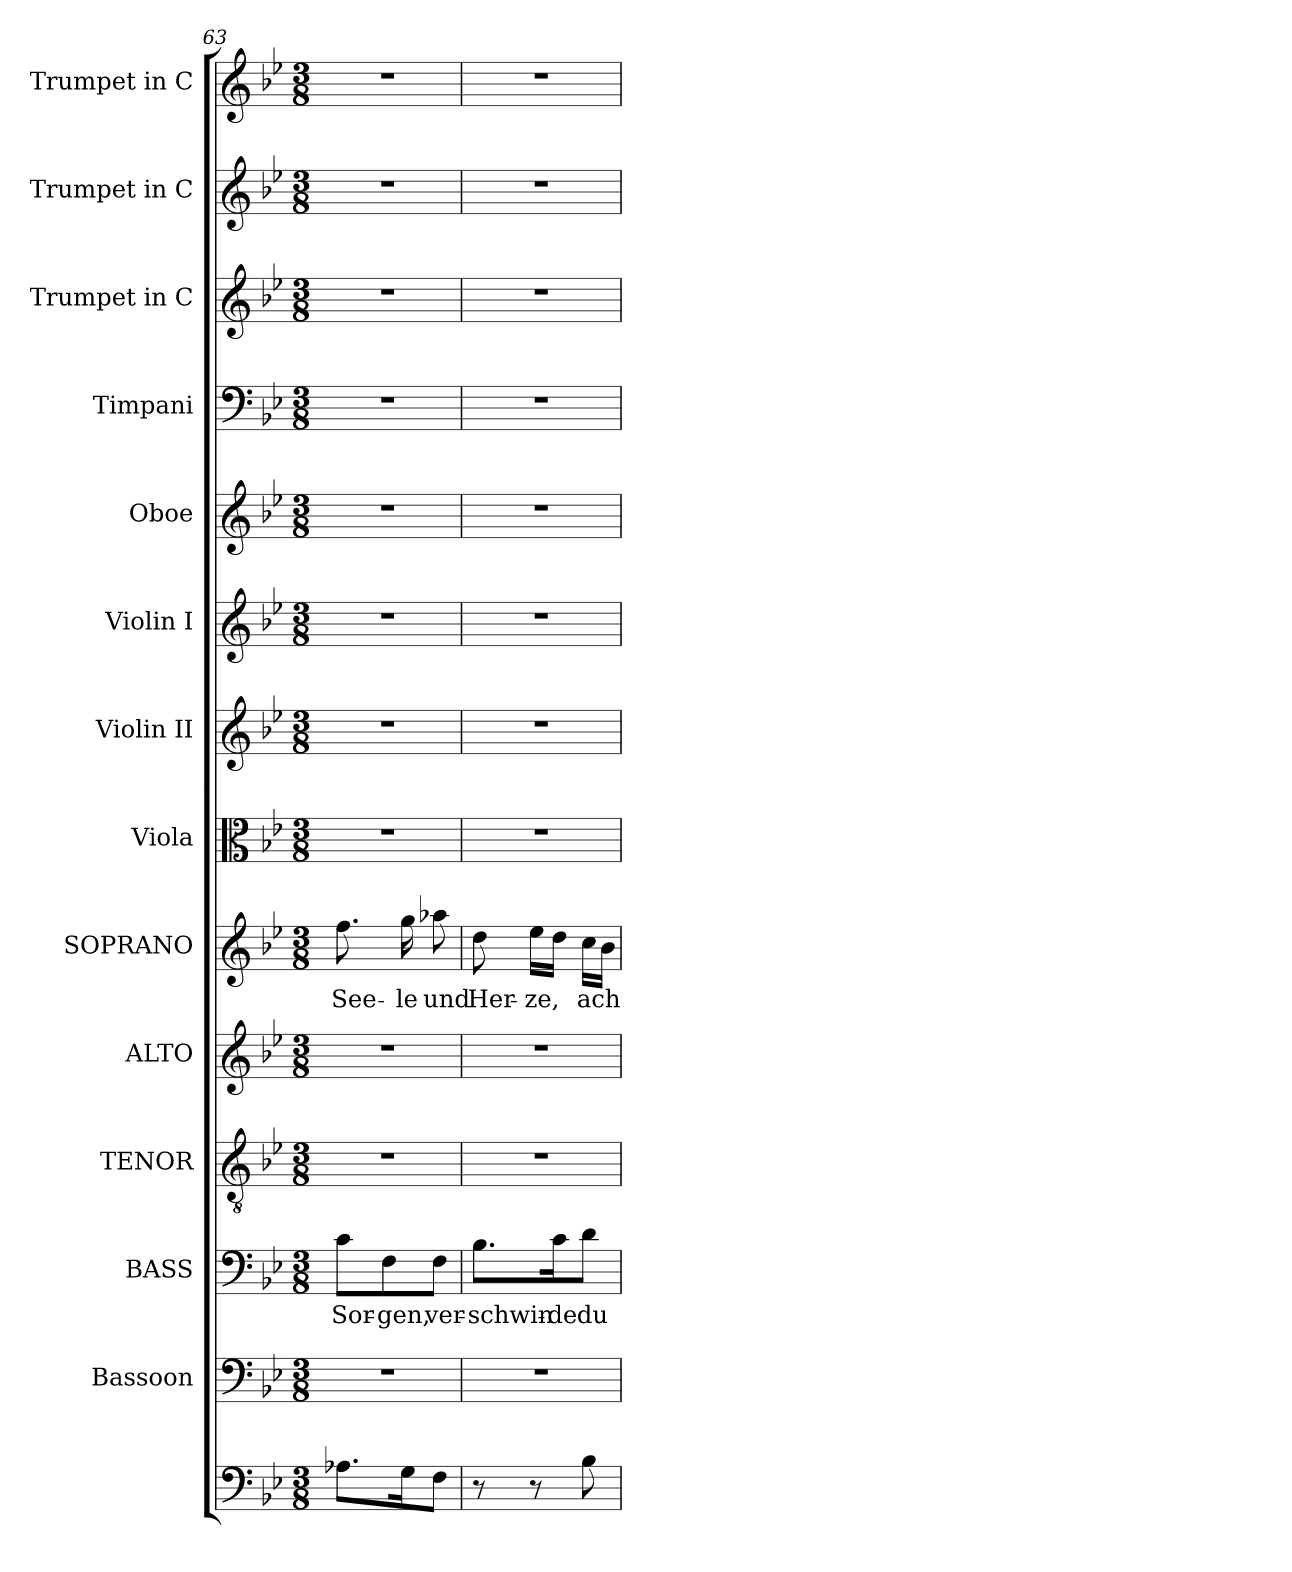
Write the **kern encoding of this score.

**kern	**kern	**kern	**text	**kern	**kern	**kern	**text	**kern	**kern	**kern	**kern	**kern	**kern	**kern	**kern
*part14	*part13	*part12	*part12	*part11	*part10	*part9	*part9	*part8	*part7	*part6	*part5	*part4	*part3	*part2	*part1
*staff14	*staff13	*staff12	*staff12	*staff11	*staff10	*staff9	*staff9	*staff8	*staff7	*staff6	*staff5	*staff4	*staff3	*staff2	*staff1
*	*I"Bassoon	*I"BASS	*	*I"TENOR	*I"ALTO	*I"SOPRANO	*	*I"Viola	*I"Violin II	*I"Violin I	*I"Oboe	*I"Timpani	*I"Trumpet in C	*I"Trumpet in C	*I"Trumpet in C
*	*	*	*	*	*I'Alto	*I'Soprano	*	*I'Viola	*I'Violin II	*I'Violin I	*I'Oboe	*I'Timp.	*	*	*
*clefF4	*clefF4	*clefF4	*	*clefGv2	*clefG2	*clefG2	*	*clefC3	*clefG2	*clefG2	*clefG2	*clefF4	*clefG2	*clefG2	*clefG2
*	*	*	*	*ITrd7c12	*	*	*	*	*	*	*	*	*	*	*
*k[b-e-]	*k[b-e-]	*k[b-e-]	*	*k[b-e-]	*k[b-e-]	*k[b-e-]	*	*k[b-e-]	*k[b-e-]	*k[b-e-]	*k[b-e-]	*k[b-e-]	*k[b-e-]	*k[b-e-]	*k[b-e-]
*B-:	*B-:	*B-:	*	*B-:	*B-:	*B-:	*	*B-:	*B-:	*B-:	*B-:	*B-:	*B-:	*B-:	*B-:
*M3/8	*M3/8	*M3/8	*	*M3/8	*M3/8	*M3/8	*	*M3/8	*M3/8	*M3/8	*M3/8	*M3/8	*M3/8	*M3/8	*M3/8
=63	=63	=63	=63	=63	=63	=63	=63	=63	=63	=63	=63	=63	=63	=63	=63
!	!LO:N:vis=1	!	!	!	!	!	!	!	!	!	!	!	!	!	!
!	!	!	!LO:LY:b:color=#000000	!LO:N:vis=1	!LO:N:vis=1	!	!	!	!	!	!	!	!	!	!
!	!	!	!	!	!	!	!LO:LY:b:color=#000000	!LO:N:vis=1	!LO:N:vis=1	!LO:N:vis=1	!LO:N:vis=1	!LO:N:vis=1	!LO:N:vis=1	!LO:N:vis=1	!LO:N:vis=1
8.A-Xi\L	4.r	8ci\L	Sor-	4.r	4.r	8.ffi\	See-	4.r	4.r	4.r	4.r	4.r	4.r	4.r	4.r
!	!	!	!LO:LY:b:color=#000000	!	!	!	!	!	!	!	!	!	!	!	!
.	.	8Fi\	-gen,	.	.	.	.	.	.	.	.	.	.	.	.
!	!	!	!	!	!	!	!LO:LY:b:color=#000000	!	!	!	!	!	!	!	!
16Gi\k	.	.	.	.	.	16ggi\	-le	.	.	.	.	.	.	.	.
!	!	!	!LO:LY:b:color=#000000	!	!	!	!	!	!	!	!	!	!	!	!
!	!	!	!	!	!	!	!LO:LY:b:color=#000000	!	!	!	!	!	!	!	!
8Fi\J	.	8Fi\J	ver-	.	.	8aa-Xi\	und	.	.	.	.	.	.	.	.
=64	=64	=64	=64	=64	=64	=64	=64	=64	=64	=64	=64	=64	=64	=64	=64
!	!LO:N:vis=1	!	!	!	!	!	!	!	!	!	!	!	!	!	!
!	!	!	!LO:LY:b:color=#000000	!LO:N:vis=1	!LO:N:vis=1	!	!	!	!	!	!	!	!	!	!
!	!	!	!	!	!	!	!LO:LY:b:color=#000000	!LO:N:vis=1	!LO:N:vis=1	!LO:N:vis=1	!LO:N:vis=1	!LO:N:vis=1	!LO:N:vis=1	!LO:N:vis=1	!LO:N:vis=1
8r	4.r	8.B-i\L	-schwin-	4.r	4.r	8ddi\	Her-	4.r	4.r	4.r	4.r	4.r	4.r	4.r	4.r
!	!	!	!	!	!	!	!LO:LY:b:color=#000000	!	!	!	!	!	!	!	!
8r	.	.	.	.	.	16ee-i\LL	-ze,	.	.	.	.	.	.	.	.
!	!	!	!LO:LY:b:color=#000000	!	!	!	!	!	!	!	!	!	!	!	!
.	.	16ci\k	-de	.	.	16ddi\JJ	.	.	.	.	.	.	.	.	.
!	!	!	!LO:LY:b:color=#000000	!	!	!	!	!	!	!	!	!	!	!	!
!	!	!	!	!	!	!	!LO:LY:b:color=#000000	!	!	!	!	!	!	!	!
8B-i\	.	8di\J	du	.	.	16cci\LL	ach	.	.	.	.	.	.	.	.
.	.	.	.	.	.	16b-i\JJ	.	.	.	.	.	.	.	.	.
=	=	=	=	=	=	=	=	=	=	=	=	=	=	=	=
*-	*-	*-	*-	*-	*-	*-	*-	*-	*-	*-	*-	*-	*-	*-	*-
